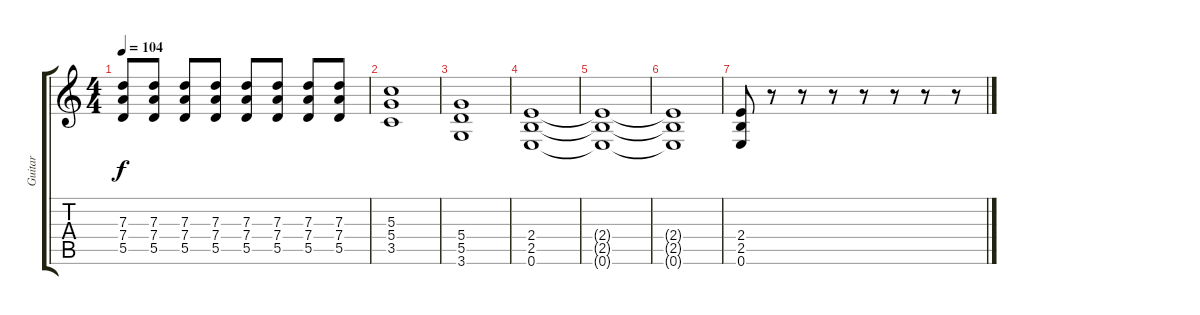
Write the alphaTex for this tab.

\track ("Guitar" "Guitar") {instrument overdrivenguitar}
\staff {score tabs}
\tuning (E4 B3 G3 D3 A2 E2) {hide}
\ts (4 4)
\tempo 104
\clef g2
\ks c
(7.3 7.4 5.5).8{dy f} (7.3 7.4 5.5).8 (7.3 7.4 5.5).8 (7.3 7.4 5.5).8 (7.3 7.4 5.5).8 (7.3 7.4 5.5).8 (7.3 7.4 5.5).8 (7.3 7.4 5.5).8 |
(5.3 5.4 3.5).1 |
(5.4 5.5 3.6).1 |
(2.4 2.5 0.6).1 |
(2.4{t} 2.5{t} 0.6{t}).1 |
(2.4{t} 2.5{t} 0.6{t}).1 |
(2.4 2.5 0.6).8 r.8 r.8 r.8 r.8 r.8 r.8 r.8
